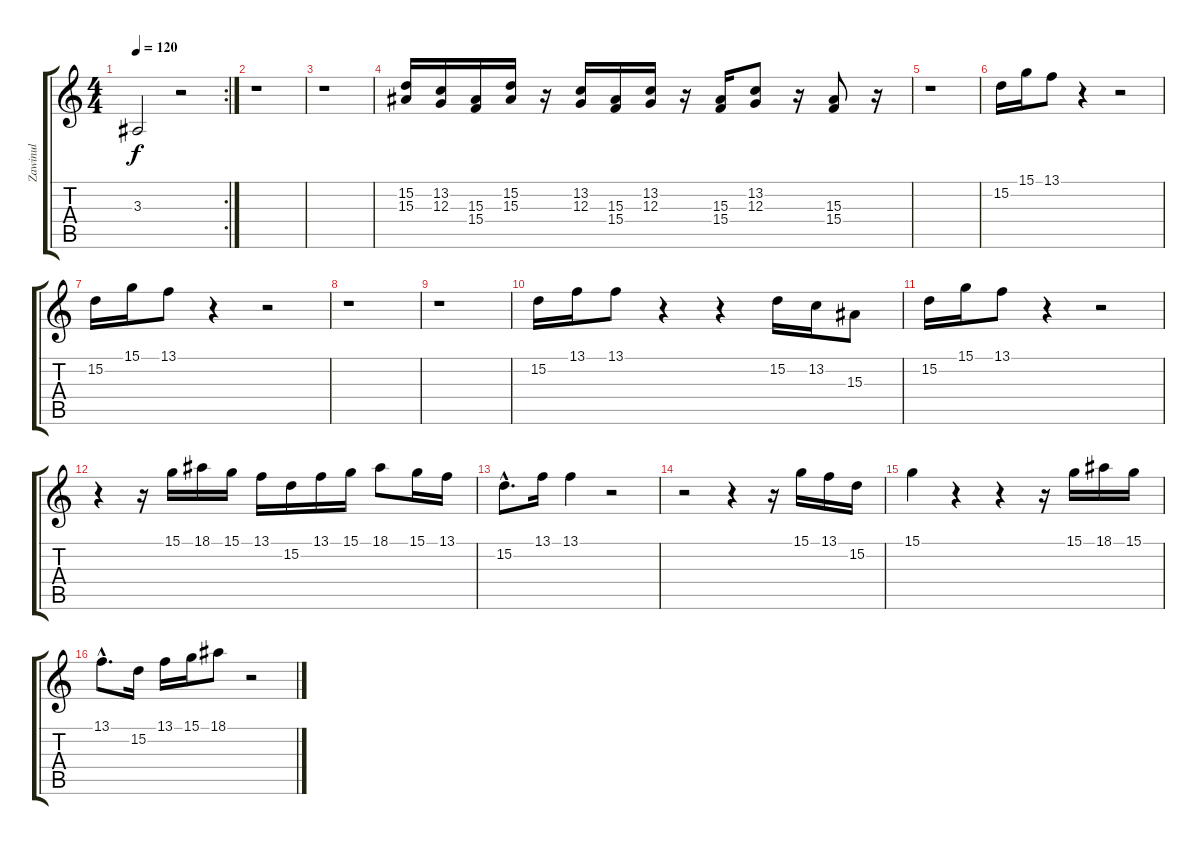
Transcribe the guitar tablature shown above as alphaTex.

\track ("Zawinul" "Zawinul") {instrument lead2sawtooth}
\staff {score tabs}
\tuning (E4 B3 G3 D3 A2 E2) {hide}
\rc 2
\ts (4 4)
\tempo 120
\clef g2
\ks c
3.3.2{dy f} r.2 |
r.1 |
r.1 |
(15.2 15.3).16 (13.2 12.3).16 (15.3 15.4).16 (15.2 15.3).16 r.16 (13.2 12.3).16 (15.3 15.4).16 (13.2 12.3).16 r.16 (15.3 15.4).16 (13.2 12.3).8 r.16 (15.3 15.4).8 r.16 |
r.1 |
15.2.16 15.1.16 13.1.8 r.4 r.2 |
15.2.16 15.1.16 13.1.8 r.4 r.2 |
r.1 |
r.1 |
15.2.16 13.1.16 13.1.8 r.4 r.4 15.2.16 13.2.16 15.3.8 |
15.2.16 15.1.16 13.1.8 r.4 r.2 |
r.4 r.16 15.1.16 18.1.16 15.1.16 13.1.16 15.2.16 13.1.16 15.1.16 18.1.8 15.1.16 13.1.16 |
15.2{hac}.8{d} 13.1.16 13.1.4 r.2 |
r.2 r.4 r.16 15.1.16 13.1.16 15.2.16 |
15.1.4 r.4 r.4 r.16 15.1.16 18.1.16 15.1.16 |
13.1{hac}.8{d} 15.2.16 13.1.16 15.1.16 18.1.8 r.2
